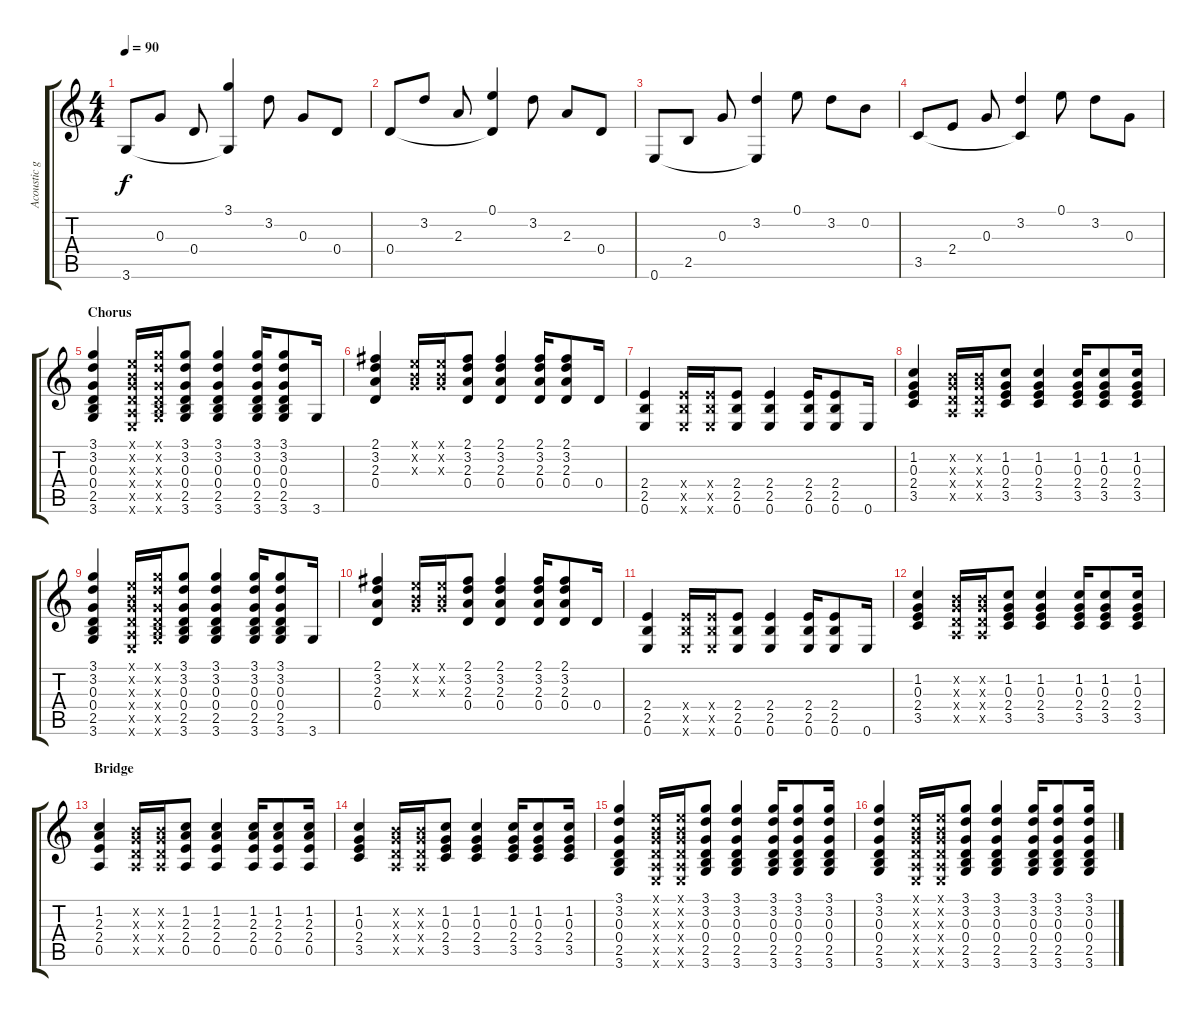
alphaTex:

\track ("Acoustic guitar" "Acoustic g") {instrument acousticguitarsteel}
\staff {score tabs}
\tuning (E4 B3 G3 D3 A2 E2) {hide}
\ts (4 4)
\tempo 90
\clef g2
\ks c
3.6.8{dy f} 0.3.8 0.4.8 (3.1 3.6{t}).4 3.2.8 0.3.8 0.4.8 |
0.4.8 3.2.8 2.3.8 (0.1 0.4{t}).4 3.2.8 2.3.8 0.4.8 |
0.6.8 2.5.8 0.3.8 (3.2 0.6{t}).4 0.1.8 3.2.8 0.2.8 |
3.5.8 2.4.8 0.3.8 (3.2 3.5{t}).4 0.1.8 3.2.8 0.3.8 |
\section ("" "Chorus")
(3.1 3.2 0.3 0.4 2.5 3.6).4 (0.1{x} 0.2{x} 0.3{x} 0.4{x} 0.5{x} 0.6{x}).16 (3.1{x} 3.2{x} 0.3{x} 0.4{x} 2.5{x} 3.6{x}).16 (3.1 3.2 0.3 0.4 2.5 3.6).8 (3.1 3.2 0.3 0.4 2.5 3.6).4 (3.1 3.2 0.3 0.4 2.5 3.6).16 (3.1 3.2 0.3 0.4 2.5 3.6).8 3.6.16 |
(2.1 3.2 2.3 0.4).4 (0.1{x} 0.2{x} 0.3{x}).16 (0.1{x} 0.2{x} 0.3{x}).16 (2.1 3.2 2.3 0.4).8 (2.1 3.2 2.3 0.4).4 (2.1 3.2 2.3 0.4).16 (2.1 3.2 2.3 0.4).8 0.4.16 |
(2.4 2.5 0.6).4 (2.4{x} 2.5{x} 0.6{x}).16 (2.4{x} 2.5{x} 0.6{x}).16 (2.4 2.5 0.6).8 (2.4 2.5 0.6).4 (2.4 2.5 0.6).16 (2.4 2.5 0.6).8 0.6.16 |
(1.2 0.3 2.4 3.5).4 (0.2{x} 0.3{x} 0.4{x} 0.5{x}).16 (0.2{x} 0.3{x} 0.4{x} 0.5{x}).16 (1.2 0.3 2.4 3.5).8 (1.2 0.3 2.4 3.5).4 (1.2 0.3 2.4 3.5).16 (1.2 0.3 2.4 3.5).8 (1.2 0.3 2.4 3.5).16 |
(3.1 3.2 0.3 0.4 2.5 3.6).4 (0.1{x} 0.2{x} 0.3{x} 0.4{x} 0.5{x} 0.6{x}).16 (3.1{x} 3.2{x} 0.3{x} 0.4{x} 2.5{x} 3.6{x}).16 (3.1 3.2 0.3 0.4 2.5 3.6).8 (3.1 3.2 0.3 0.4 2.5 3.6).4 (3.1 3.2 0.3 0.4 2.5 3.6).16 (3.1 3.2 0.3 0.4 2.5 3.6).8 3.6.16 |
(2.1 3.2 2.3 0.4).4 (0.1{x} 0.2{x} 0.3{x}).16 (0.1{x} 0.2{x} 0.3{x}).16 (2.1 3.2 2.3 0.4).8 (2.1 3.2 2.3 0.4).4 (2.1 3.2 2.3 0.4).16 (2.1 3.2 2.3 0.4).8 0.4.16 |
(2.4 2.5 0.6).4 (2.4{x} 2.5{x} 0.6{x}).16 (2.4{x} 2.5{x} 0.6{x}).16 (2.4 2.5 0.6).8 (2.4 2.5 0.6).4 (2.4 2.5 0.6).16 (2.4 2.5 0.6).8 0.6.16 |
(1.2 0.3 2.4 3.5).4 (0.2{x} 0.3{x} 0.4{x} 0.5{x}).16 (0.2{x} 0.3{x} 0.4{x} 0.5{x}).16 (1.2 0.3 2.4 3.5).8 (1.2 0.3 2.4 3.5).4 (1.2 0.3 2.4 3.5).16 (1.2 0.3 2.4 3.5).8 (1.2 0.3 2.4 3.5).16 |
\section ("" "Bridge")
(1.2 2.3 2.4 0.5).4 (0.2{x} 0.3{x} 0.4{x} 0.5{x}).16 (0.2{x} 0.3{x} 0.4{x} 0.5{x}).16 (1.2 2.3 2.4 0.5).8 (1.2 2.3 2.4 0.5).4 (1.2 2.3 2.4 0.5).16 (1.2 2.3 2.4 0.5).8 (1.2 2.3 2.4 0.5).16 |
(1.2 0.3 2.4 3.5).4 (0.2{x} 0.3{x} 0.4{x} 0.5{x}).16 (0.2{x} 0.3{x} 0.4{x} 0.5{x}).16 (1.2 0.3 2.4 3.5).8 (1.2 0.3 2.4 3.5).4 (1.2 0.3 2.4 3.5).16 (1.2 0.3 2.4 3.5).8 (1.2 0.3 2.4 3.5).16 |
(3.1 3.2 0.3 0.4 2.5 3.6).4 (0.1{x} 0.2{x} 0.3{x} 0.4{x} 0.5{x} 0.6{x}).16 (0.1{x} 0.2{x} 0.3{x} 0.4{x} 0.5{x} 0.6{x}).16 (3.1 3.2 0.3 0.4 2.5 3.6).8 (3.1 3.2 0.3 0.4 2.5 3.6).4 (3.1 3.2 0.3 0.4 2.5 3.6).16 (3.1 3.2 0.3 0.4 2.5 3.6).8 (3.1 3.2 0.3 0.4 2.5 3.6).16 |
(3.1 3.2 0.3 0.4 2.5 3.6).4 (0.1{x} 0.2{x} 0.3{x} 0.4{x} 0.5{x} 0.6{x}).16 (0.1{x} 0.2{x} 0.3{x} 0.4{x} 0.5{x} 0.6{x}).16 (3.1 3.2 0.3 0.4 2.5 3.6).8 (3.1 3.2 0.3 0.4 2.5 3.6).4 (3.1 3.2 0.3 0.4 2.5 3.6).16 (3.1 3.2 0.3 0.4 2.5 3.6).8 (3.1 3.2 0.3 0.4 2.5 3.6).16
